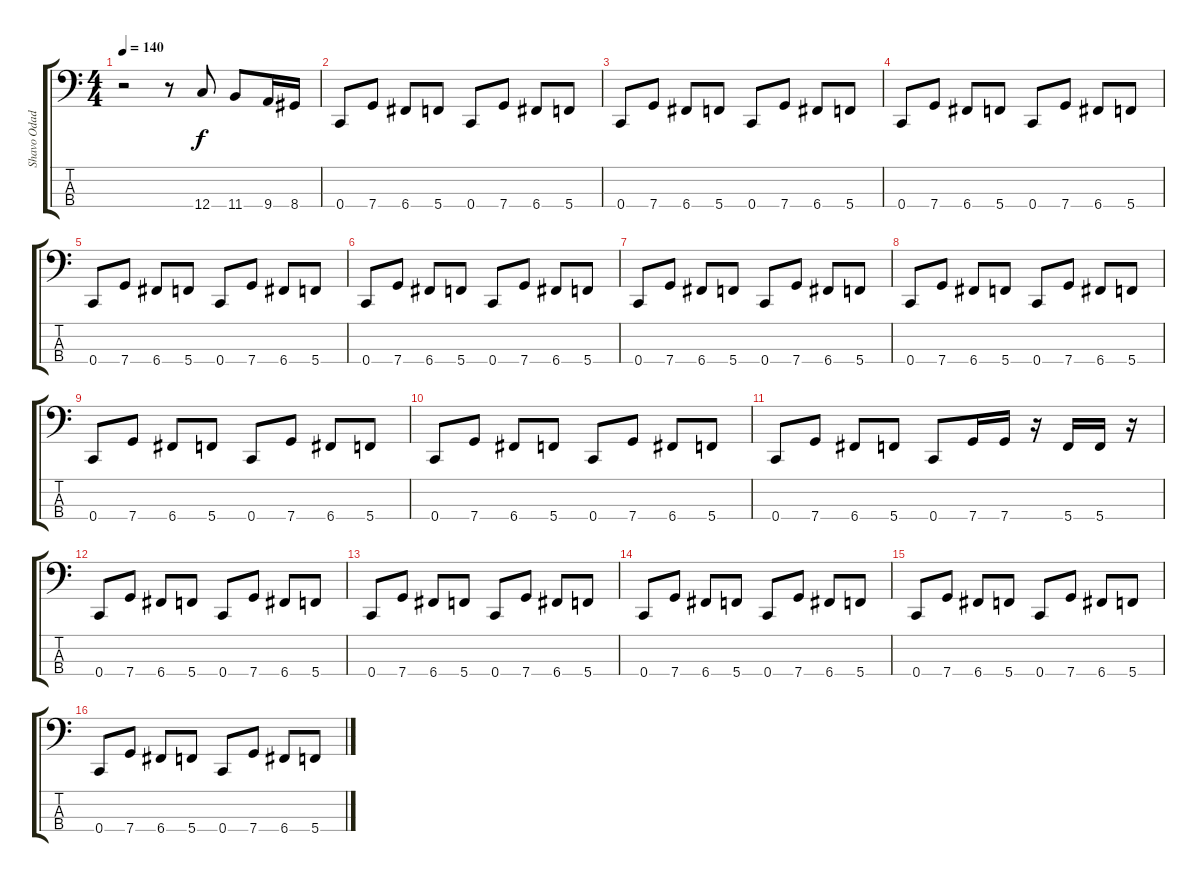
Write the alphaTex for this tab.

\track ("Shavo Odadjian" "Shavo Odad") {instrument electricbasspick}
\staff {score tabs}
\tuning (F2 C2 G1 C1) {hide}
\ts (4 4)
\tempo 140
\clef f4
\ks c
r.2{dy f instrument electricbasspick} r.8 12.4.8 11.4.8 9.4.16 8.4.16 |
0.4.8 7.4.8 6.4.8 5.4.8 0.4.8 7.4.8 6.4.8 5.4.8 |
0.4.8 7.4.8 6.4.8 5.4.8 0.4.8 7.4.8 6.4.8 5.4.8 |
0.4.8 7.4.8 6.4.8 5.4.8 0.4.8 7.4.8 6.4.8 5.4.8 |
0.4.8 7.4.8 6.4.8 5.4.8 0.4.8 7.4.8 6.4.8 5.4.8 |
0.4.8 7.4.8 6.4.8 5.4.8 0.4.8 7.4.8 6.4.8 5.4.8 |
0.4.8 7.4.8 6.4.8 5.4.8 0.4.8 7.4.8 6.4.8 5.4.8 |
0.4.8 7.4.8 6.4.8 5.4.8 0.4.8 7.4.8 6.4.8 5.4.8 |
0.4.8 7.4.8 6.4.8 5.4.8 0.4.8 7.4.8 6.4.8 5.4.8 |
0.4.8 7.4.8 6.4.8 5.4.8 0.4.8 7.4.8 6.4.8 5.4.8 |
0.4.8 7.4.8 6.4.8 5.4.8 0.4.8 7.4.16 7.4.16 r.16 5.4.16 5.4.16 r.16 |
0.4.8 7.4.8 6.4.8 5.4.8 0.4.8 7.4.8 6.4.8 5.4.8 |
0.4.8 7.4.8 6.4.8 5.4.8 0.4.8 7.4.8 6.4.8 5.4.8 |
0.4.8 7.4.8 6.4.8 5.4.8 0.4.8 7.4.8 6.4.8 5.4.8 |
0.4.8 7.4.8 6.4.8 5.4.8 0.4.8 7.4.8 6.4.8 5.4.8 |
0.4.8 7.4.8 6.4.8 5.4.8 0.4.8 7.4.8 6.4.8 5.4.8
